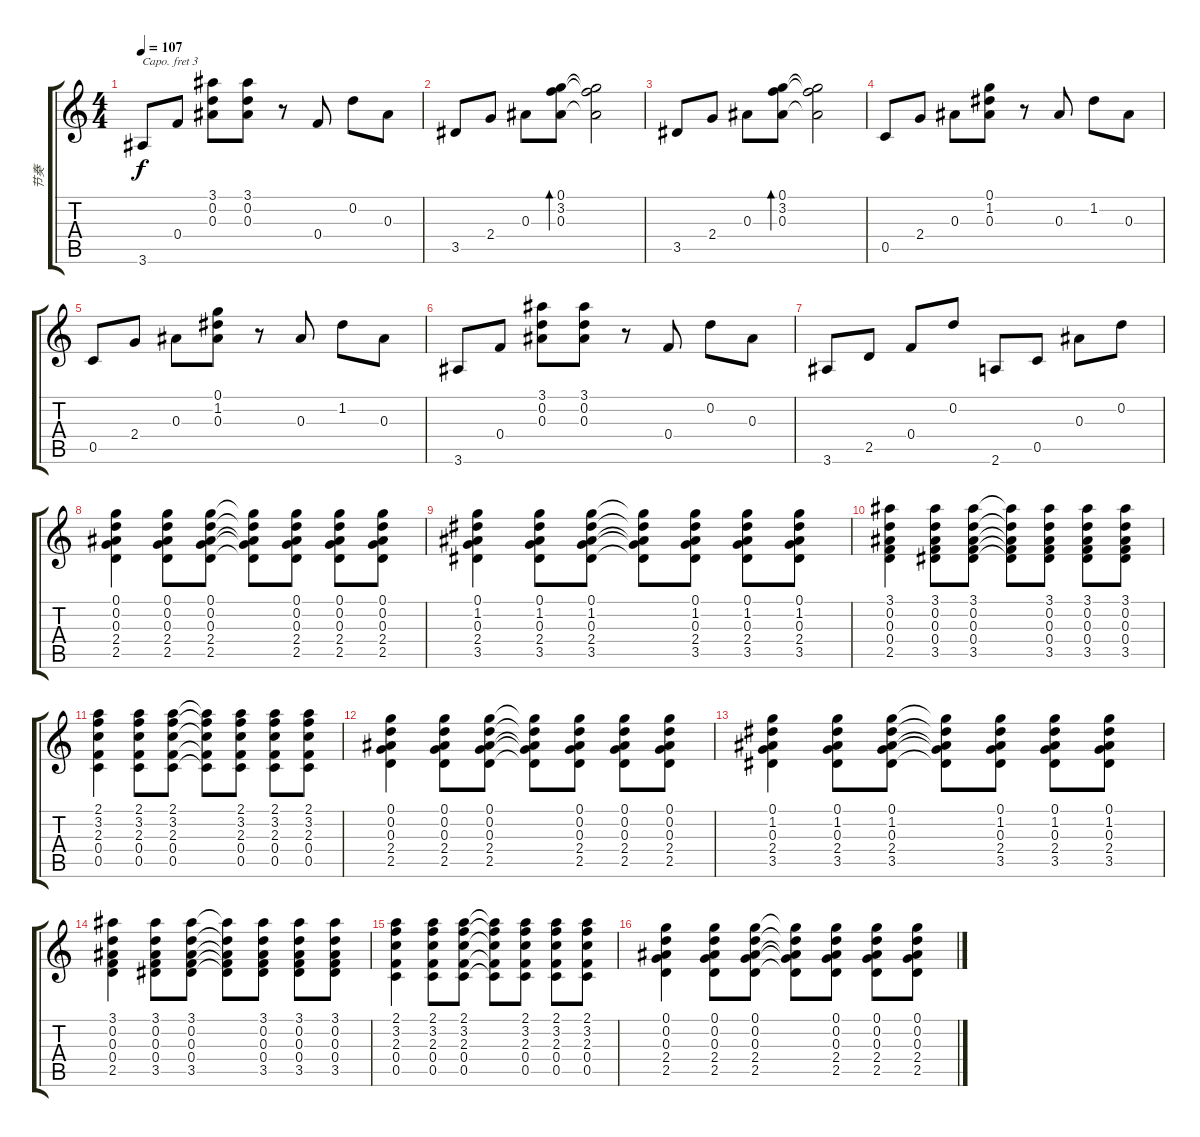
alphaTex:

\track ("节奏" "节奏") {instrument acousticguitarsteel}
\staff {score tabs}
\capo 3
\tuning (E4 B3 G3 D3 A2 E2) {hide}
\ts (4 4)
\tempo 107
\clef g2
\ks c
3.6.8{dy f} 0.4.8 (3.1 0.2 0.3).8 (3.1 0.2 0.3).8 r.8 0.4.8 0.2.8 0.3.8 |
3.5.8 2.4.8 0.3.8 (0.1 3.2 0.3).8{bd 30} (0.1{t} 3.2{t} 0.3{t}).2 |
3.5.8 2.4.8 0.3.8 (0.1 3.2 0.3).8{bd 30} (0.1{t} 3.2{t} 0.3{t}).2 |
0.5.8 2.4.8 0.3.8 (0.1 1.2 0.3).8 r.8 0.3.8 1.2.8 0.3.8 |
0.5.8 2.4.8 0.3.8 (0.1 1.2 0.3).8 r.8 0.3.8 1.2.8 0.3.8 |
3.6.8 0.4.8 (3.1 0.2 0.3).8 (3.1 0.2 0.3).8 r.8 0.4.8 0.2.8 0.3.8 |
3.6.8 2.5.8 0.4.8 0.2.8 2.6.8 0.5.8 0.3.8 0.2.8 |
(0.1 0.2 0.3 2.4 2.5).4 (0.1 0.2 0.3 2.4 2.5).8 (0.1 0.2 0.3 2.4 2.5).8 (0.1{t} 0.2{t} 0.3{t} 2.4{t} 2.5{t}).8 (0.1 0.2 0.3 2.4 2.5).8 (0.1 0.2 0.3 2.4 2.5).8 (0.1 0.2 0.3 2.4 2.5).8 |
(0.1 1.2 0.3 2.4 3.5).4 (0.1 1.2 0.3 2.4 3.5).8 (0.1 1.2 0.3 2.4 3.5).8 (0.1{t} 1.2{t} 0.3{t} 2.4{t} 3.5{t}).8 (0.1 1.2 0.3 2.4 3.5).8 (0.1 1.2 0.3 2.4 3.5).8 (0.1 1.2 0.3 2.4 3.5).8 |
(3.1 0.2 0.3 0.4 2.5).4 (3.1 0.2 0.3 0.4 3.5).8 (3.1 0.2 0.3 0.4 3.5).8 (3.1{t} 0.2{t} 0.3{t} 0.4{t} 3.5{t}).8 (3.1 0.2 0.3 0.4 3.5).8 (3.1 0.2 0.3 0.4 3.5).8 (3.1 0.2 0.3 0.4 3.5).8 |
(2.1 3.2 2.3 0.4 0.5).4 (2.1 3.2 2.3 0.4 0.5).8 (2.1 3.2 2.3 0.4 0.5).8 (2.1{t} 3.2{t} 2.3{t} 0.4{t} 0.5{t}).8 (2.1 3.2 2.3 0.4 0.5).8 (2.1 3.2 2.3 0.4 0.5).8 (2.1 3.2 2.3 0.4 0.5).8 |
(0.1 0.2 0.3 2.4 2.5).4 (0.1 0.2 0.3 2.4 2.5).8 (0.1 0.2 0.3 2.4 2.5).8 (0.1{t} 0.2{t} 0.3{t} 2.4{t} 2.5{t}).8 (0.1 0.2 0.3 2.4 2.5).8 (0.1 0.2 0.3 2.4 2.5).8 (0.1 0.2 0.3 2.4 2.5).8 |
(0.1 1.2 0.3 2.4 3.5).4 (0.1 1.2 0.3 2.4 3.5).8 (0.1 1.2 0.3 2.4 3.5).8 (0.1{t} 1.2{t} 0.3{t} 2.4{t} 3.5{t}).8 (0.1 1.2 0.3 2.4 3.5).8 (0.1 1.2 0.3 2.4 3.5).8 (0.1 1.2 0.3 2.4 3.5).8 |
(3.1 0.2 0.3 0.4 2.5).4 (3.1 0.2 0.3 0.4 3.5).8 (3.1 0.2 0.3 0.4 3.5).8 (3.1{t} 0.2{t} 0.3{t} 0.4{t} 3.5{t}).8 (3.1 0.2 0.3 0.4 3.5).8 (3.1 0.2 0.3 0.4 3.5).8 (3.1 0.2 0.3 0.4 3.5).8 |
(2.1 3.2 2.3 0.4 0.5).4 (2.1 3.2 2.3 0.4 0.5).8 (2.1 3.2 2.3 0.4 0.5).8 (2.1{t} 3.2{t} 2.3{t} 0.4{t} 0.5{t}).8 (2.1 3.2 2.3 0.4 0.5).8 (2.1 3.2 2.3 0.4 0.5).8 (2.1 3.2 2.3 0.4 0.5).8 |
(0.1 0.2 0.3 2.4 2.5).4 (0.1 0.2 0.3 2.4 2.5).8 (0.1 0.2 0.3 2.4 2.5).8 (0.1{t} 0.2{t} 0.3{t} 2.4{t} 2.5{t}).8 (0.1 0.2 0.3 2.4 2.5).8 (0.1 0.2 0.3 2.4 2.5).8 (0.1 0.2 0.3 2.4 2.5).8
